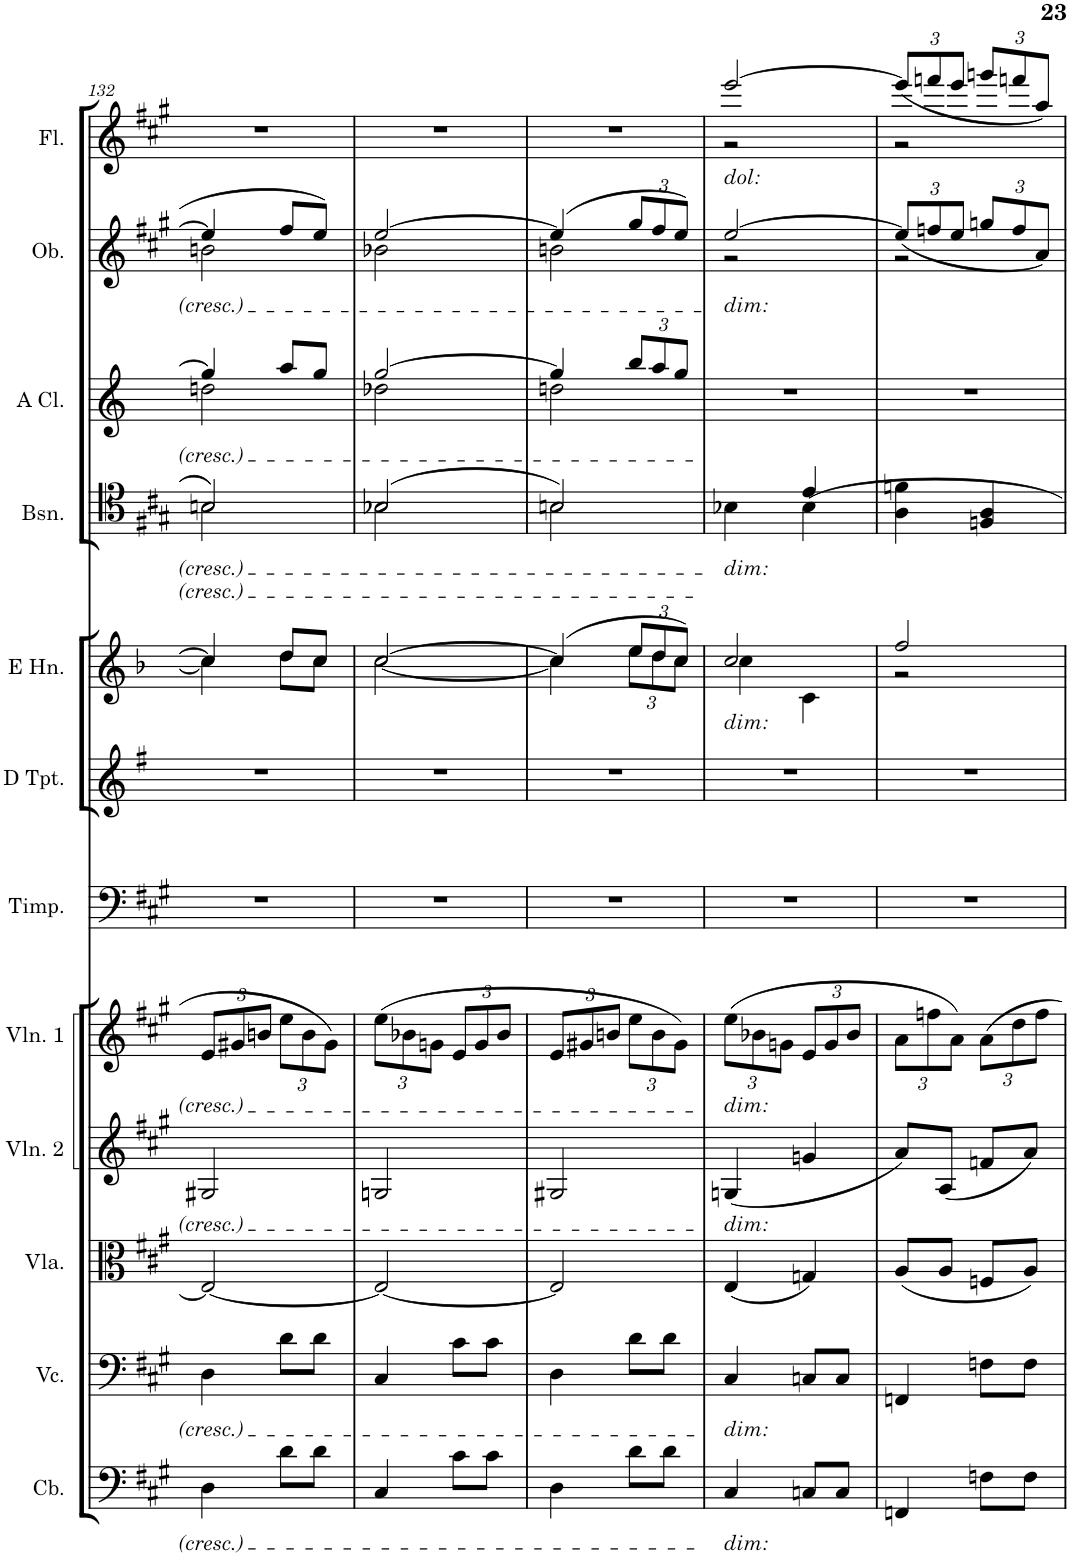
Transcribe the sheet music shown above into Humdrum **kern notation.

**kern	**kern	**kern	**kern	**kern	**kern	**kern	**kern	**kern	**kern	**kern	**kern
*part12	*part11	*part10	*part9	*part8	*part7	*part6	*part5	*part4	*part3	*part2	*part1
*staff12	*staff11	*staff10	*staff9	*staff8	*staff7	*staff6	*staff5	*staff4	*staff3	*staff2	*staff1
*I"Violoncello II et Bassi	*I"Violoncello	*I"Viole	*I"Violin 2	*I"Violin 1	*I"Timpani	*I"Clarini in D	*I"Corni in E	*I"Fagotti	*I"Clarinetti	*I"Oboi	*I"Flauti
*	*I'Vc.	*	*I'Vln. 2	*I'Vln. 1	*I'Timp.	*	*	*	*	*I'Ob.	*I'Fl.
!!LO:PB:g=z
*clefF4	*clefF4	*clefC3	*clefG2	*clefG2	*clefF4	*clefG2	*clefG2	*clefC4	*clefG2	*clefG2	*clefG2
*Trd7c12	*	*	*	*	*	*Trd-1c-2	*Trd5c8	*	*Trd2c3	*	*
*k[f#c#g#]	*k[f#c#g#]	*k[f#c#g#]	*k[f#c#g#]	*k[f#c#g#]	*k[f#c#g#]	*k[f#]	*k[b-]	*k[f#c#g#]	*k[]	*k[f#c#g#]	*k[f#c#g#]
*M2/4	*M2/4	*M2/4	*M2/4	*M2/4	*M2/4	*M2/4	*M2/4	*M2/4	*M2/4	*M2/4	*M2/4
*	*	*	*	*Xbrackettup	*	*	*	*	*	*	*
=132	=132	=132	=132	=132	=132	=132	=132	=132	=132	=132	=132
*	*	*	*	*	*	*	*^	*^	*^	*^	*
4D\	4D\	2E/_	2G#X/	12e/L	2r	2r	4cc/]	4cc\]	2B/	2Bn\	4gg/]	2ddn\	4ee/]	2bn\	2r
.	.	.	.	12g#X/	.	.	.	.	.	.	.	.	.	.	.
.	.	.	.	12bn/J	.	.	.	.	.	.	.	.	.	.	.
8d\L	8d\L	.	.	12ee\L	.	.	8dd/L	8dd\L	.	.	8aa/L	.	8ff#/L	.	.
.	.	.	.	12b\	.	.	.	.	.	.	.	.	.	.	.
8d\J	8d\J	.	.	.	.	.	8cc/J	8cc\J	.	.	8gg/J	.	8ee/J	.	.
.	.	.	.	12g#\J	.	.	.	.	.	.	.	.	.	.	.
=133	=133	=133	=133	=133	=133	=133	=133	=133	=133	=133	=133	=133	=133	=133	=133
4C#/	4C#/	2E/_	2Gn/	(12ee\L	2r	2r	[2cc/	[2cc\	(2B-X/	2B-\	[2gg/	2dd-X\	[2ee/	2b-X\	2r
.	.	.	.	12b-X\	.	.	.	.	.	.	.	.	.	.	.
.	.	.	.	12gn\J	.	.	.	.	.	.	.	.	.	.	.
8c#\L	8c#\L	.	.	12e/L	.	.	.	.	.	.	.	.	.	.	.
.	.	.	.	12g/	.	.	.	.	.	.	.	.	.	.	.
8c#\J	8c#\J	.	.	.	.	.	.	.	.	.	.	.	.	.	.
.	.	.	.	12b-/J	.	.	.	.	.	.	.	.	.	.	.
=134	=134	=134	=134	=134	=134	=134	=134	=134	=134	=134	=134	=134	=134	=134	=134
4D\	4D\	2E/]	2G#X/	12e/L	2r	2r	(4cc/]	4cc\]	2B/)	2Bn\	4gg/]	2ddn\	(4ee/]	2bn\	2r
.	.	.	.	12g#X/	.	.	.	.	.	.	.	.	.	.	.
.	.	.	.	12bn/J	.	.	.	.	.	.	.	.	.	.	.
*	*	*	*	*	*	*	*Xbrackettup	*	*	*	*Xbrackettup	*	*Xbrackettup	*	*
8d\L	8d\L	.	.	12ee\L	.	.	12ee/L	12ee\L	.	.	12bb/L	.	12gg#/L	.	.
.	.	.	.	12b\	.	.	12dd/	12dd\	.	.	12aa/	.	12ff#/	.	.
8d\J	8d\J	.	.	.	.	.	.	.	.	.	.	.	.	.	.
.	.	.	.	12g#\J)	.	.	12cc/J)	12cc\J	.	.	12gg/J	.	12ee/J)	.	.
*	*	*	*	*	*	*	*	*	*	*	*v	*v	*	*	*
=135	=135	=135	=135	=135	=135	=135	=135	=135	=135	=135	=135	=135	=135	=135
*	*	*	*	*	*	*	*	*	*	*	*	*	*	*^
!	!	!	!	!	!	!	!	!	!	!	!	!	!	!LO:TX:b:i:t=dol&colon;	!
!	!	!	!	!	!	!	!	!	!	!	!	!LO:TX:b:i:t=dim&colon;	!	!	!
!	!	!	!	!	!	!	!	!	!LO:TX:b:i:t=dim&colon;	!	!	!	!	!	!
!	!	!	!	!	!	!	!LO:TX:b:i:t=dim&colon;	!	!	!	!	!	!	!	!
!	!	!	!	!LO:TX:b:i:t=dim&colon;	!	!	!	!	!	!	!	!	!	!	!
!	!	!	!LO:TX:b:i:t=dim&colon;	!	!	!	!	!	!	!	!	!	!	!	!
!	!LO:TX:b:i:t=dim&colon;	!	!	!	!	!	!	!	!	!	!	!	!	!	!
!LO:TX:b:i:t=dim&colon;	!	!	!	!	!	!	!	!	!	!	!	!	!	!	!
4C#/	4C#/	(4E/	(4Gn/	(12ee\L	2r	2r	2cc/	4cc\	4B-X\	4ryy	2r	[2ee/	2r	[2eee/	2r
.	.	.	.	12b-X\	.	.	.	.	.	.	.	.	.	.	.
.	.	.	.	12gn\J	.	.	.	.	.	.	.	.	.	.	.
8Cn/L	8Cn/L	4Gn/)	4gn/	12e/L	.	.	.	4c\	4e/	4B-\	.	.	.	.	.
.	.	.	.	12g/	.	.	.	.	.	.	.	.	.	.	.
8C/J	8C/J	.	.	.	.	.	.	.	.	.	.	.	.	.	.
.	.	.	.	12b-/J	.	.	.	.	.	.	.	.	.	.	.
*	*	*	*	*	*	*	*	*	*v	*v	*	*	*	*	*
=136	=136	=136	=136	=136	=136	=136	=136	=136	=136	=136	=136	=136	=136	=136
*	*	*	*	*	*	*	*	*	*	*	*	*	*Xbrackettup	*
4FFn/	4FFn/	(8A/L	8a/L)	12a\L	2r	2r	2ff/	2r	4A\ 4fn\	2r	(<12ee/L]	2r	(<12eee/L]	2r
.	.	.	.	12ffn\	.	.	.	.	.	.	12ffn/	.	12fffn/	.
.	.	8A/J	(8A/J	.	.	.	.	.	.	.	.	.	.	.
.	.	.	.	12a\J)	.	.	.	.	.	.	12ee/J	.	12eee/J	.
8Fn\L	8Fn\L	8Fn/L	8fn/L	12a\L	.	.	.	.	4Fn/ 4A/	.	12ggn/L	.	12gggn/L	.
.	.	.	.	12dd\	.	.	.	.	.	.	12ff/	.	12fffn/	.
8F\J	8F\J	8A/J)	8a/J)	.	.	.	.	.	.	.	.	.	.	.
.	.	.	.	12ff\J	.	.	.	.	.	.	12a/J)	.	12aa/J)	.
*	*	*	*	*	*	*	*	*	*	*	*v	*v	*	*
*	*	*	*	*	*	*	*v	*v	*	*	*	*v	*v
=	=	=	=	=	=	=	=	=	=	=	=
*-	*-	*-	*-	*-	*-	*-	*-	*-	*-	*-	*-
